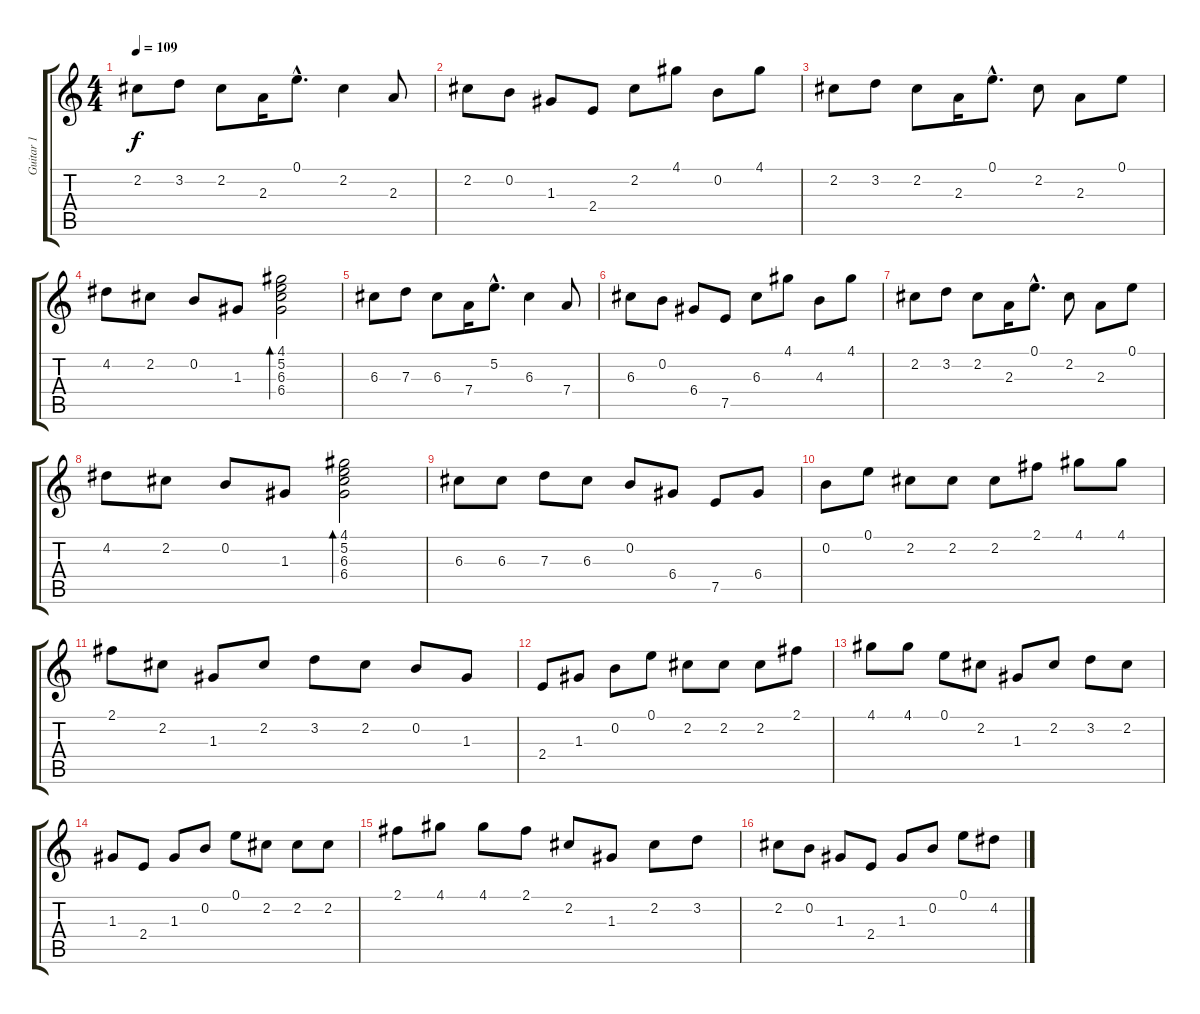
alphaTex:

\track ("Guitar 1" "Guitar 1") {instrument electricguitarjazz}
\staff {score tabs}
\tuning (E4 B3 G3 D3 A2 E2) {hide}
\ts (4 4)
\tempo 109
\clef g2
\ks c
2.2.8{dy f} 3.2.8 2.2.8 2.3.16 0.1{hac}.8{d} 2.2.4 2.3.8 |
2.2.8 0.2.8 1.3.8 2.4.8 2.2.8 4.1.8 0.2.8 4.1.8 |
2.2.8 3.2.8 2.2.8 2.3.16 0.1{hac}.8{d} 2.2.8 2.3.8 0.1.8 |
4.2.8 2.2.8 0.2.8 1.3.8 (4.1 5.2 6.3 6.4).2{bd 120} |
6.3.8 7.3.8 6.3.8 7.4.16 5.2{hac}.8{d} 6.3.4 7.4.8 |
6.3.8 0.2.8 6.4.8 7.5.8 6.3.8 4.1.8 4.3.8 4.1.8 |
2.2.8 3.2.8 2.2.8 2.3.16 0.1{hac}.8{d} 2.2.8 2.3.8 0.1.8 |
4.2.8 2.2.8 0.2.8 1.3.8 (4.1 5.2 6.3 6.4).2{bd 120} |
6.3.8 6.3.8 7.3.8 6.3.8 0.2.8 6.4.8 7.5.8 6.4.8 |
0.2.8 0.1.8 2.2.8 2.2.8 2.2.8 2.1.8 4.1.8 4.1.8 |
2.1.8 2.2.8 1.3.8 2.2.8 3.2.8 2.2.8 0.2.8 1.3.8 |
2.4.8 1.3.8 0.2.8 0.1.8 2.2.8 2.2.8 2.2.8 2.1.8 |
4.1.8 4.1.8 0.1.8 2.2.8 1.3.8 2.2.8 3.2.8 2.2.8 |
1.3.8 2.4.8 1.3.8 0.2.8 0.1.8 2.2.8 2.2.8 2.2.8 |
2.1.8 4.1.8 4.1.8 2.1.8 2.2.8 1.3.8 2.2.8 3.2.8 |
2.2.8 0.2.8 1.3.8 2.4.8 1.3.8 0.2.8 0.1.8 4.2.8
